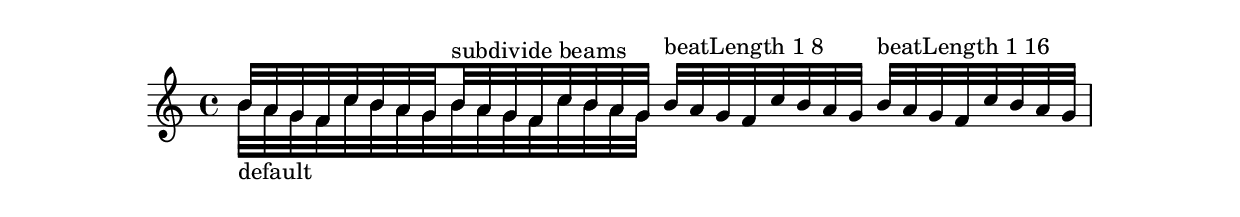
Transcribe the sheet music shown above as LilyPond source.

%% Do not edit this file; it is automatically
%% generated from LSR http://lsr.dsi.unimi.it
%% This file is in the public domain.
\version "2.13.16"

\header {
  lsrtags = "rhythms"

%% Translation of GIT committish: d2119a9e5e951c6ae850322f41444ac98d1ed492
  texidoces = "
Se pueden subdividir las barras automáticamente.  Estableciendo la
propiedad @code{subdivideBeams}, las barras se subdividen en
posiciones de pulso (tal y como se especifica en @code{beatLength}).

"
  doctitlees = "Subdivisiones de barra automáticas"

  texidoc = "
Beams can be subdivided automatically.  By setting the property
@code{subdivideBeams}, beams are subdivided at beat positions (as
specified in @code{beatLength}).

"
  doctitle = "Automatic beam subdivisions"
} % begin verbatim

\new Staff {
  \relative c'' {
    <<
      {
        \voiceOne
        \set subdivideBeams = ##t
        b32[ a g f c' b a g
        b32^"subdivide beams" a g f c' b a g]
      }
      \new Voice {
        \voiceTwo
        b32_"default"[ a g f c' b a g
        b32 a g f c' b a g]
      }
    >>
    \oneVoice
    \set beatLength = #(ly:make-moment 1 8)
    b32^"beatLength 1 8"[ a g f c' b a g]
    \set beatLength = #(ly:make-moment 1 16)
    b32^"beatLength 1 16"[ a g f c' b a g]
  }
}

